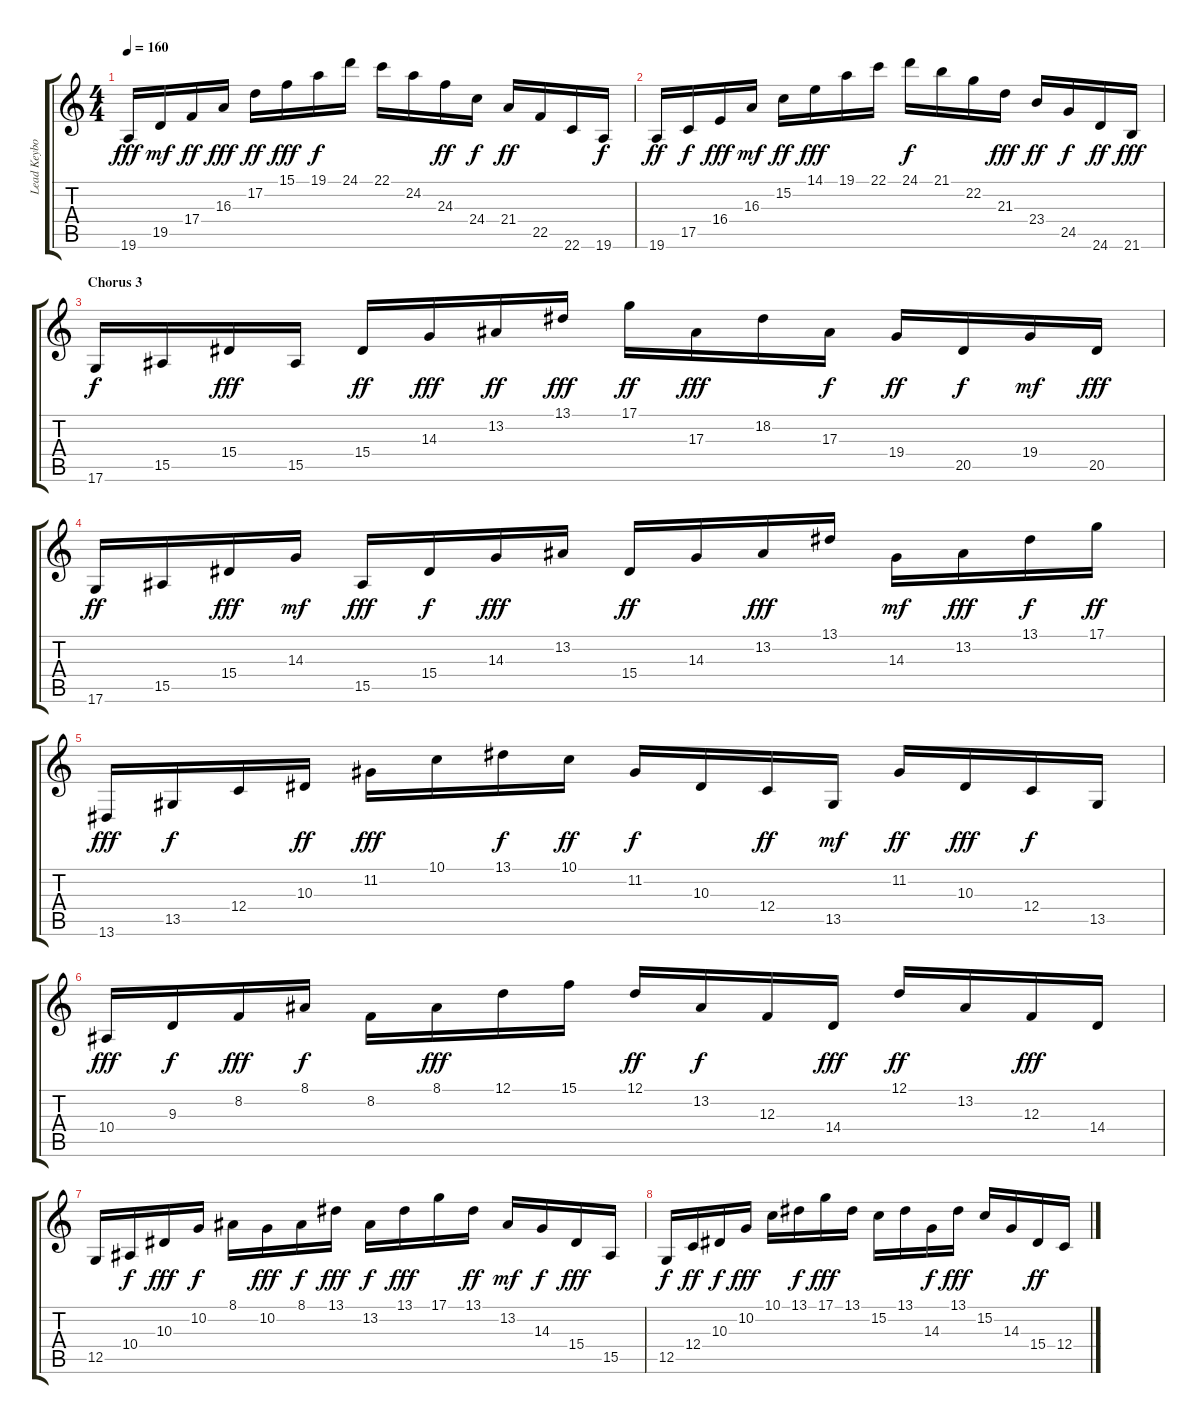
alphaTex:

\track ("Lead Keyboard Melody" "Lead Keybo") {instrument fx1rain}
\staff {score tabs}
\tuning (D4 A3 F3 C3 G2 D2) {hide}
\ts (4 4)
\tempo 160
\clef g2
\ks c
19.6.16{dy fff} 19.5.16{dy mf} 17.4.16{dy ff} 16.3.16{dy fff} 17.2.16{dy ff} 15.1.16{dy fff} 19.1.16{dy f} 24.1.16 22.1.16 24.2.16 24.3.16{dy ff} 24.4.16{dy f} 21.4.16{dy ff} 22.5.16 22.6.16 19.6.16{dy f} |
19.6.16{dy ff} 17.5.16{dy f} 16.4.16{dy fff} 16.3.16{dy mf} 15.2.16{dy ff} 14.1.16{dy fff} 19.1.16 22.1.16 24.1.16{dy f} 21.1.16 22.2.16 21.3.16{dy fff} 23.4.16{dy ff} 24.5.16{dy f} 24.6.16{dy ff} 21.6.16{dy fff} |
\section ("" "Chorus 3")
17.6.16{dy f volume 16} 15.5.16 15.4.16{dy fff} 15.5.16 15.4.16{dy ff} 14.3.16{dy fff} 13.2.16{dy ff} 13.1.16{dy fff} 17.1.16{dy ff} 17.3.16{dy fff} 18.2.16 17.3.16{dy f} 19.4.16{dy ff} 20.5.16{dy f} 19.4.16{dy mf} 20.5.16{dy fff} |
17.6.16{dy ff} 15.5.16 15.4.16{dy fff} 14.3.16{dy mf} 15.5.16{dy fff} 15.4.16{dy f} 14.3.16{dy fff} 13.2.16 15.4.16{dy ff} 14.3.16 13.2.16{dy fff} 13.1.16 14.3.16{dy mf} 13.2.16{dy fff} 13.1.16{dy f} 17.1.16{dy ff} |
13.6.16{dy fff} 13.5.16{dy f} 12.4.16 10.3.16{dy ff} 11.2.16{dy fff} 10.1.16 13.1.16{dy f} 10.1.16{dy ff} 11.2.16{dy f} 10.3.16 12.4.16{dy ff} 13.5.16{dy mf} 11.2.16{dy ff} 10.3.16{dy fff} 12.4.16{dy f} 13.5.16 |
10.4.16{dy fff} 9.3.16{dy f} 8.2.16{dy fff} 8.1.16{dy f} 8.2.16 8.1.16{dy fff} 12.1.16 15.1.16 12.1.16{dy ff} 13.2.16{dy f} 12.3.16 14.4.16{dy fff} 12.1.16{dy ff} 13.2.16 12.3.16{dy fff} 14.4.16 |
12.5.16 10.4.16{dy f} 10.3.16{dy fff} 10.2.16{dy f} 8.1.16 10.2.16{dy fff} 8.1.16{dy f} 13.1.16{dy fff} 13.2.16{dy f} 13.1.16{dy fff} 17.1.16 13.1.16{dy ff} 13.2.16{dy mf} 14.3.16{dy f} 15.4.16{dy fff} 15.5.16 |
12.5.16{dy f} 12.4.16{dy ff} 10.3.16{dy f} 10.2.16{dy fff} 10.1.16 13.1.16{dy f} 17.1.16{dy fff} 13.1.16 15.2.16 13.1.16 14.3.16{dy f} 13.1.16{dy fff} 15.2.16 14.3.16 15.4.16{dy ff} 12.4.16
